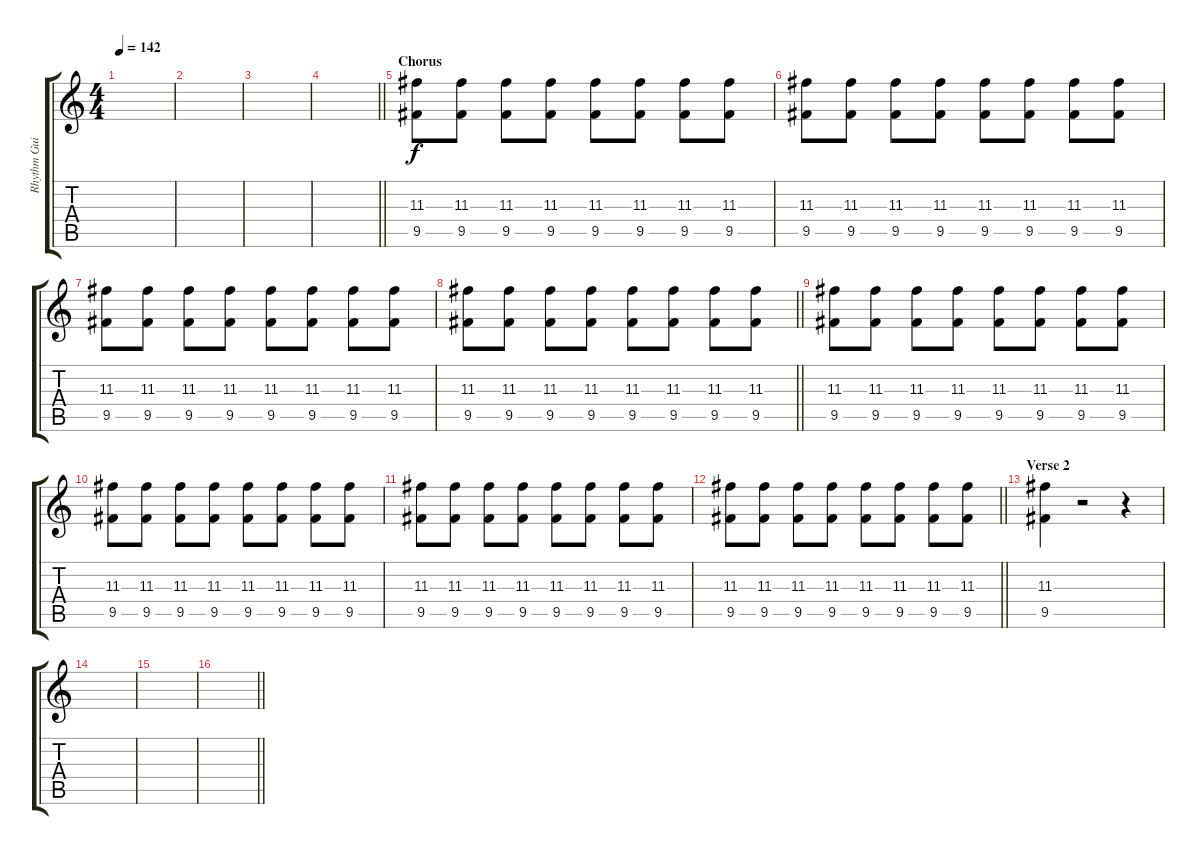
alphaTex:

\track ("Rhythm Guitar" "Rhythm Gui") {instrument overdrivenguitar}
\staff {score tabs}
\tuning (E4 B3 G3 D3 A2 D2) {hide}
\ts (4 4)
\tempo 142
\clef g2
\ks c
|
|
|
\barLineRight lightlight
|
\section ("" "Chorus")
(11.3 9.5).8 (11.3 9.5).8 (11.3 9.5).8 (11.3 9.5).8 (11.3 9.5).8 (11.3 9.5).8 (11.3 9.5).8 (11.3 9.5).8 |
(11.3 9.5).8 (11.3 9.5).8 (11.3 9.5).8 (11.3 9.5).8 (11.3 9.5).8 (11.3 9.5).8 (11.3 9.5).8 (11.3 9.5).8 |
(11.3 9.5).8 (11.3 9.5).8 (11.3 9.5).8 (11.3 9.5).8 (11.3 9.5).8 (11.3 9.5).8 (11.3 9.5).8 (11.3 9.5).8 |
\barLineRight lightlight
(11.3 9.5).8 (11.3 9.5).8 (11.3 9.5).8 (11.3 9.5).8 (11.3 9.5).8 (11.3 9.5).8 (11.3 9.5).8 (11.3 9.5).8 |
(11.3 9.5).8 (11.3 9.5).8 (11.3 9.5).8 (11.3 9.5).8 (11.3 9.5).8 (11.3 9.5).8 (11.3 9.5).8 (11.3 9.5).8 |
(11.3 9.5).8 (11.3 9.5).8 (11.3 9.5).8 (11.3 9.5).8 (11.3 9.5).8 (11.3 9.5).8 (11.3 9.5).8 (11.3 9.5).8 |
(11.3 9.5).8 (11.3 9.5).8 (11.3 9.5).8 (11.3 9.5).8 (11.3 9.5).8 (11.3 9.5).8 (11.3 9.5).8 (11.3 9.5).8 |
\barLineRight lightlight
(11.3 9.5).8 (11.3 9.5).8 (11.3 9.5).8 (11.3 9.5).8 (11.3 9.5).8 (11.3 9.5).8 (11.3 9.5).8 (11.3 9.5).8 |
\section ("" "Verse 2")
(11.3 9.5).4 r.2 r.4 |
|
|
\barLineRight lightlight
